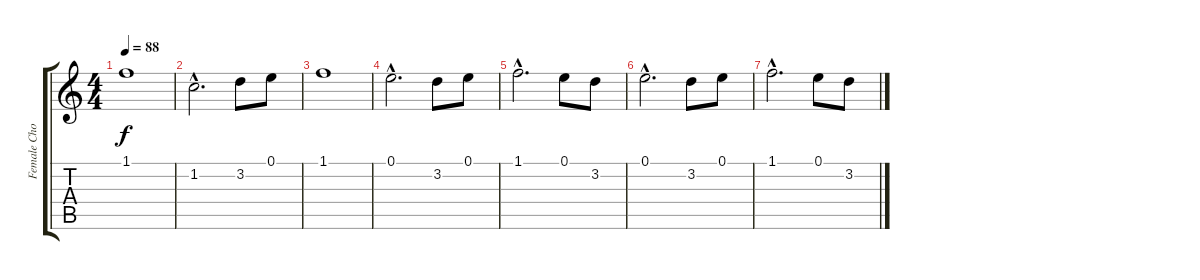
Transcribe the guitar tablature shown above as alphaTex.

\track ("Female Chorus" "Female Cho") {instrument choiraahs}
\staff {score tabs}
\tuning (E5 B4 G4 D4 A3 E3) {hide}
\ts (4 4)
\tempo 88
\clef g2
\ks c
1.1.1{dy f} |
1.2{hac}.2{d} 3.2.8 0.1.8 |
1.1.1 |
0.1{hac}.2{d} 3.2.8 0.1.8 |
1.1{hac}.2{d} 0.1.8 3.2.8 |
0.1{hac}.2{d} 3.2.8 0.1.8 |
1.1{hac}.2{d} 0.1.8 3.2.8
